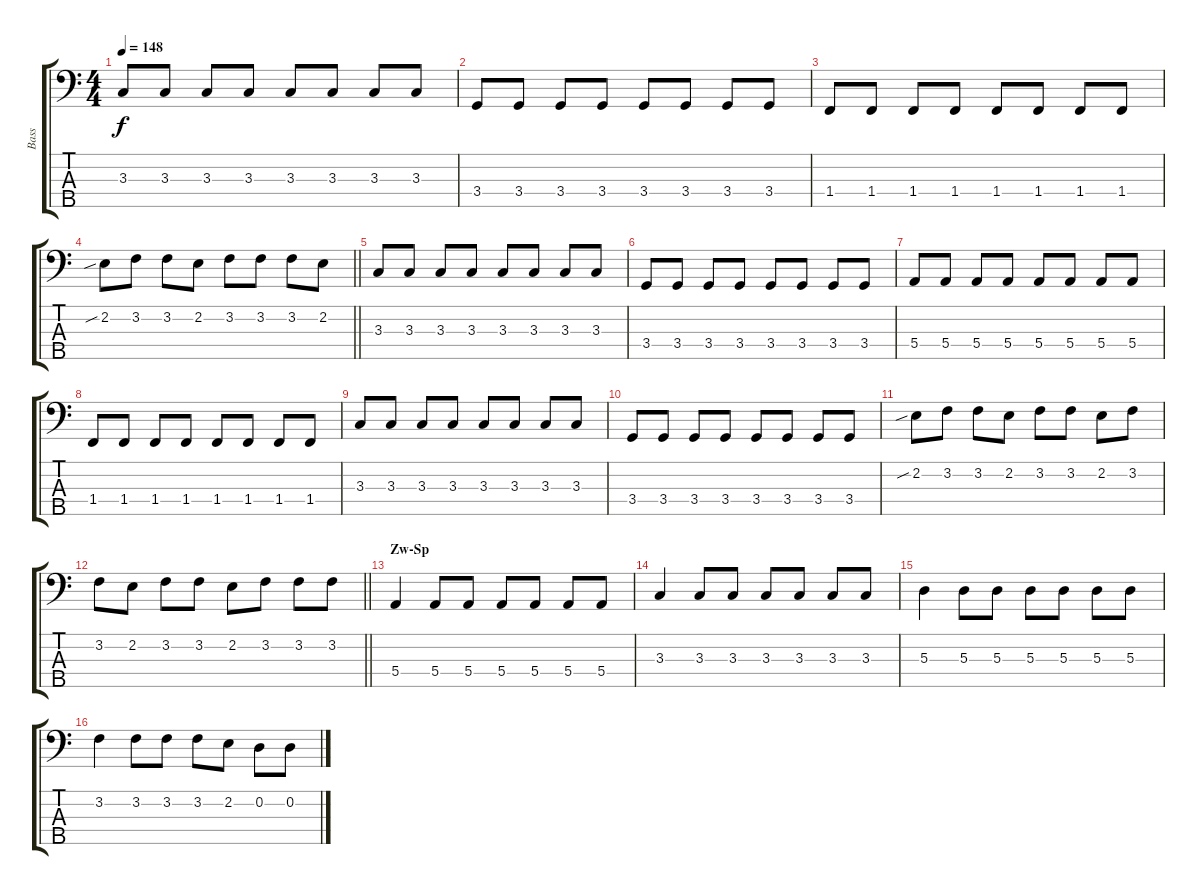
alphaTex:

\track ("Bass" "Bass") {instrument electricbassfinger}
\staff {score tabs}
\tuning (G2 D2 A1 E1 B0) {hide}
\ts (4 4)
\tempo 148
\clef f4
\ks c
3.3.8{dy f} 3.3.8 3.3.8 3.3.8 3.3.8 3.3.8 3.3.8 3.3.8 |
3.4.8 3.4.8 3.4.8 3.4.8 3.4.8 3.4.8 3.4.8 3.4.8 |
1.4.8 1.4.8 1.4.8 1.4.8 1.4.8 1.4.8 1.4.8 1.4.8 |
\barLineRight lightlight
2.2{sib}.8 3.2.8 3.2.8 2.2.8 3.2.8 3.2.8 3.2.8 2.2.8 |
3.3.8 3.3.8 3.3.8 3.3.8 3.3.8 3.3.8 3.3.8 3.3.8 |
3.4.8 3.4.8 3.4.8 3.4.8 3.4.8 3.4.8 3.4.8 3.4.8 |
5.4.8 5.4.8 5.4.8 5.4.8 5.4.8 5.4.8 5.4.8 5.4.8 |
1.4.8 1.4.8 1.4.8 1.4.8 1.4.8 1.4.8 1.4.8 1.4.8 |
3.3.8 3.3.8 3.3.8 3.3.8 3.3.8 3.3.8 3.3.8 3.3.8 |
3.4.8 3.4.8 3.4.8 3.4.8 3.4.8 3.4.8 3.4.8 3.4.8 |
2.2{sib}.8 3.2.8 3.2.8 2.2.8 3.2.8 3.2.8 2.2.8 3.2.8 |
\barLineRight lightlight
3.2.8 2.2.8 3.2.8 3.2.8 2.2.8 3.2.8 3.2.8 3.2.8 |
\section ("" "Zw-Sp")
5.4.4 5.4.8 5.4.8 5.4.8 5.4.8 5.4.8 5.4.8 |
3.3.4 3.3.8 3.3.8 3.3.8 3.3.8 3.3.8 3.3.8 |
5.3.4 5.3.8 5.3.8 5.3.8 5.3.8 5.3.8 5.3.8 |
3.2.4 3.2.8 3.2.8 3.2.8 2.2.8 0.2.8 0.2.8
